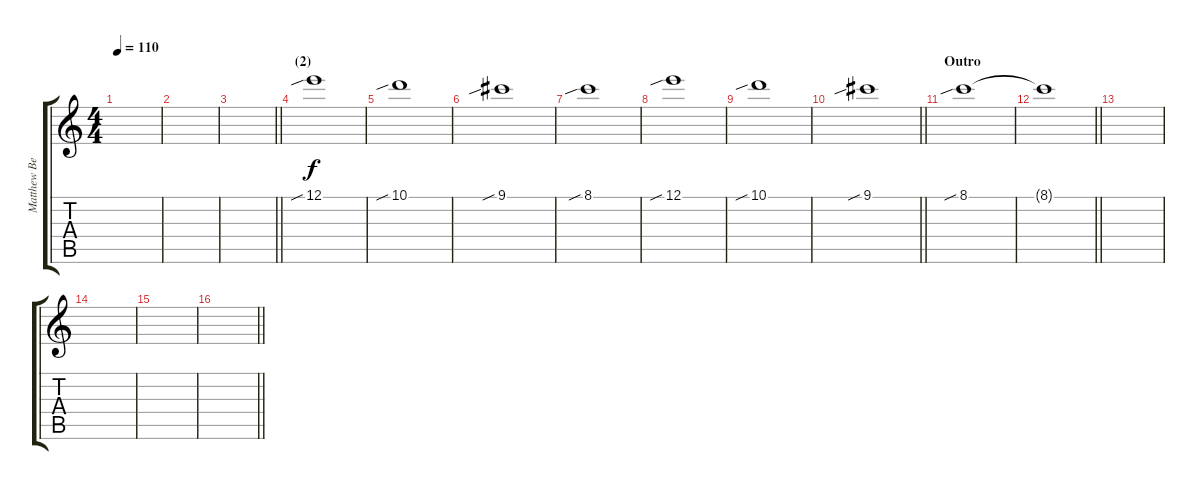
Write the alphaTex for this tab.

\track ("Matthew Bellamy (Guitar III)" "Matthew Be") {instrument distortionguitar}
\staff {score tabs}
\tuning (E4 B3 G3 D3 A2 E2) {hide}
\ts (4 4)
\tempo 110
\clef g2
\ks c
|
|
\barLineRight lightlight
|
\section ("" "(2)")
12.1{sib}.1 |
10.1{sib}.1 |
9.1{sib}.1 |
8.1{sib}.1 |
12.1{sib}.1 |
10.1{sib}.1 |
\barLineRight lightlight
9.1{sib}.1 |
\section ("" "Outro")
8.1{sib}.1 |
\barLineRight lightlight
8.1{t}.1 |
|
|
|
\barLineRight lightlight
